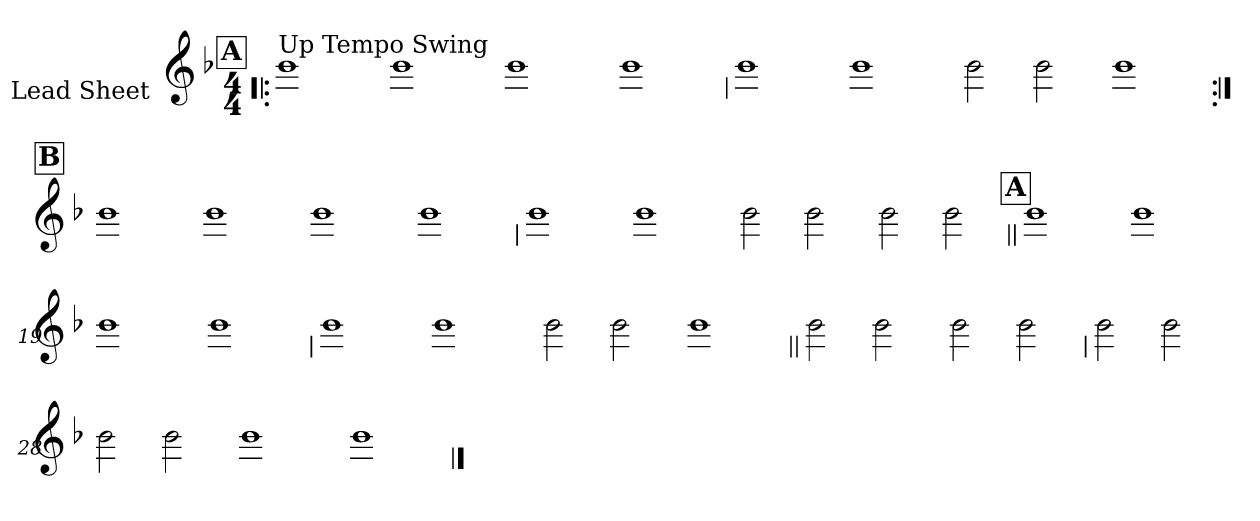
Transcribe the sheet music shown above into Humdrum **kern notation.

**kern
*part1
*staff1
*I"Lead Sheet
*stria0
*clefG2
*k[b-]
*F:
*M4/4
!!LO:REH:place=s1:a:t=A
=1!|:
!LO:TX:a:t=Up Tempo Swing
1b-
=2-
1b-
=3-
1b-
=4-
1b-
!!LO:LB:g=z
=5
1b-
=6-
1b-
=7-
2b-
2b-
=8-
1b-
!!LO:LB:g=z
!!LO:REH:place=s1:a:t=B
=9:|!
1b-
=10-
1b-
=11-
1b-
=12-
1b-
!!LO:LB:g=z
=13
1b-
=14-
1b-
=15-
2b-
2b-
=16-
2b-
2b-
!!LO:LB:g=z
!!LO:REH:place=s1:a:t=A
=17||
1b-
=18-
1b-
=19-
1b-
=20-
1b-
!!LO:LB:g=z
=21
1b-
=22-
1b-
=23-
2b-
2b-
=24-
1b-
!!LO:LB:g=z
=25||
2b-
2b-
=26-
2b-
2b-
!!LO:LB:g=z
=27
2b-
2b-
=28-
2b-
2b-
=29-
1b-
=30-
1b-
==
*-
